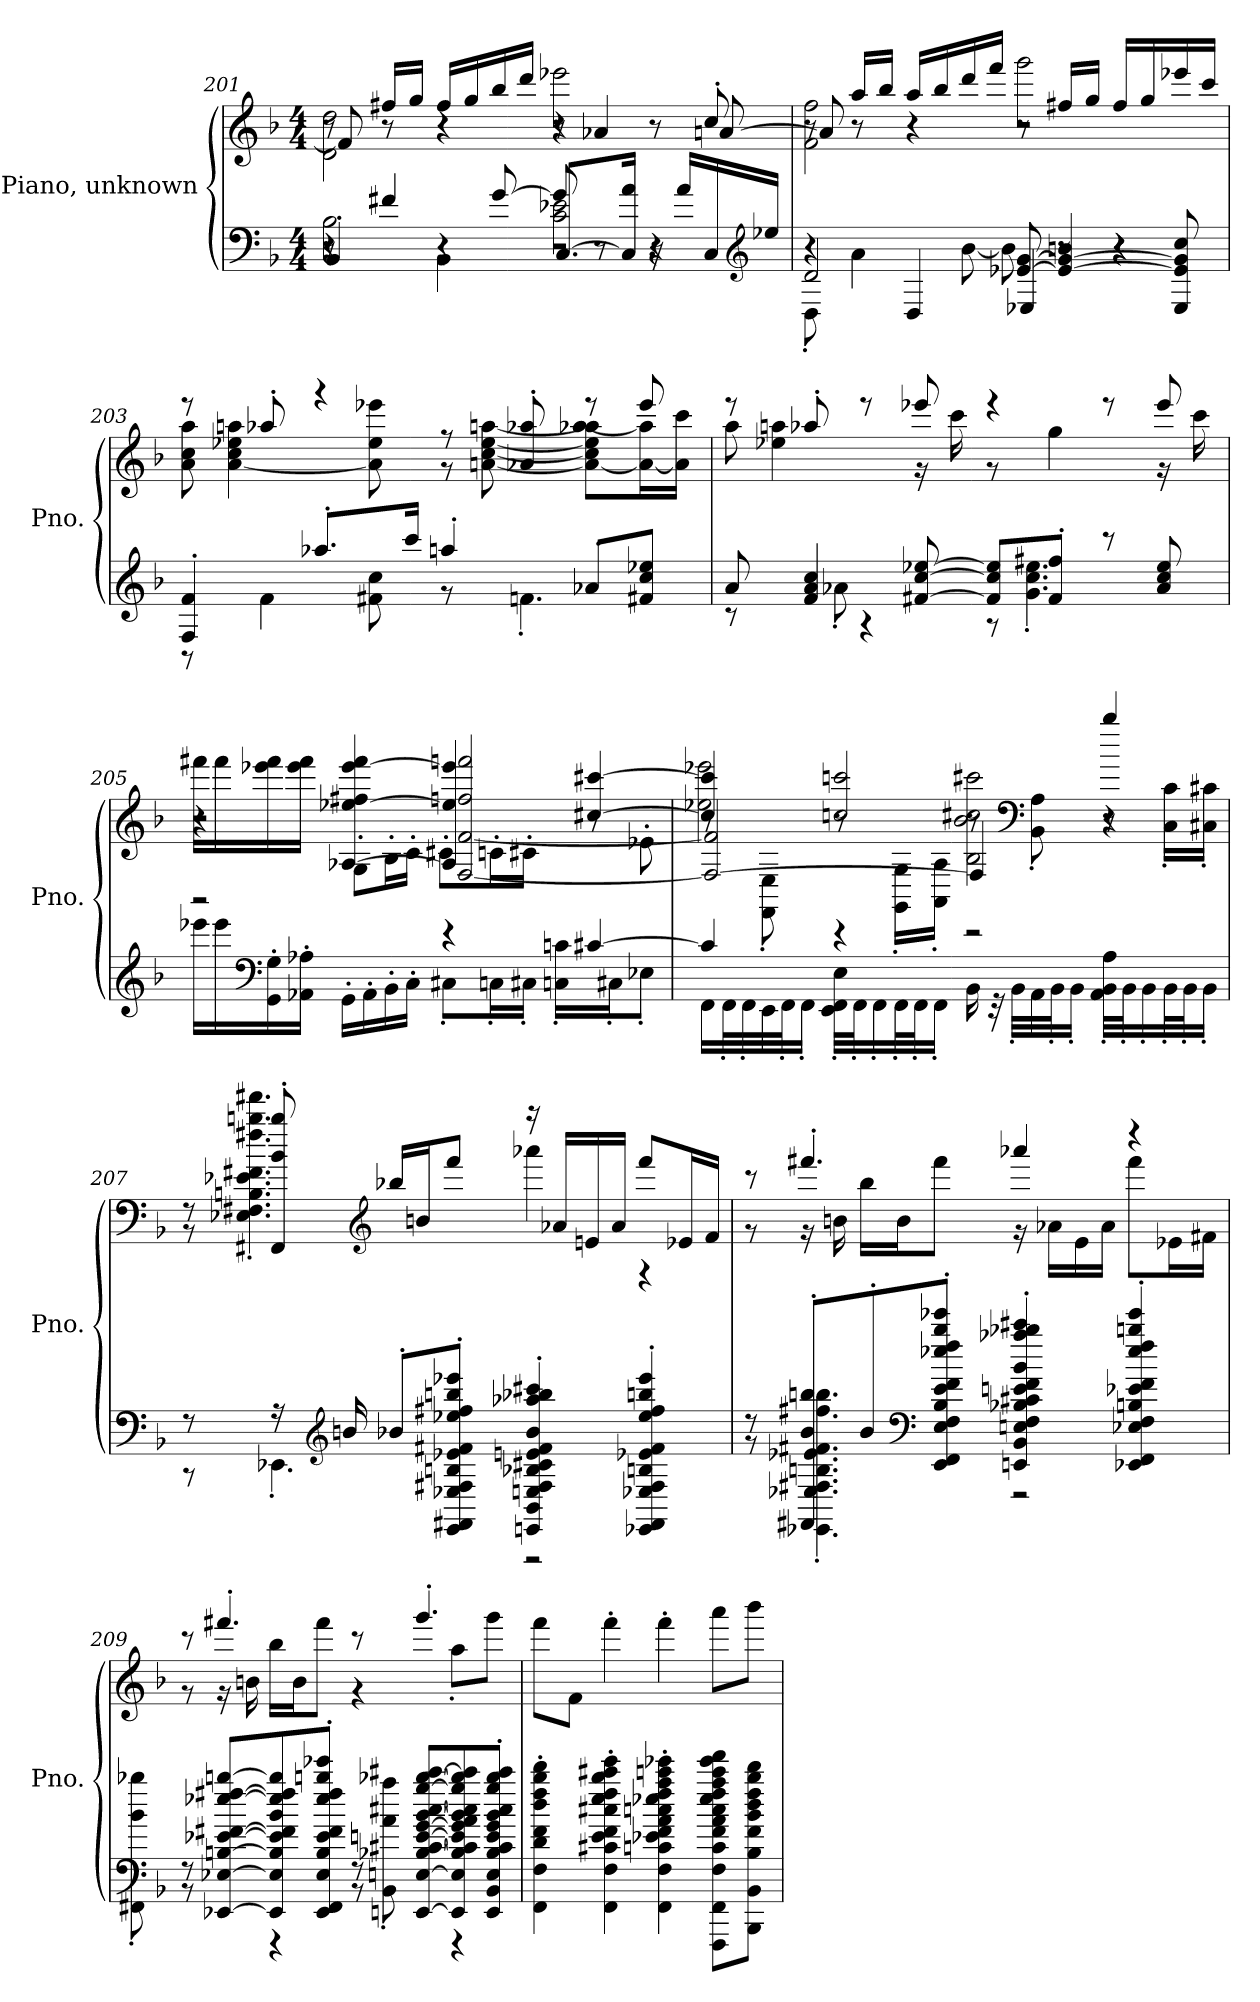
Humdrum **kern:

**kern	**kern
*part1	*part1
*staff2	*staff1
*I"Piano, unknown	*
*I'Pno.	*
!!LO:LB:g=z
*clefF4	*clefG2
*k[b-]	*k[b-]
*M4/4	*M4/4
=201	=201
*^	*^
*	*^	*	*^
*	*	*^	*	*	*
8r	2B-\	4BB-'/	4r	8r	2d\ 2dd\	8f/]
4f#X/	.	.	.	16ff#X/LL	.	8r
.	.	.	.	16gg/JJ	.	.
.	.	4r	4BB-\	16ff#/LL	.	4r
.	.	.	.	16gg/	.	.
[8g/	.	.	.	16bb-/	.	.
.	.	.	.	16ddd/JJ	.	.
8g/]	2c\ 2e-X\	[8.C/L	2r	8r	2eee-X\	4r
8r	.	.	.	4a-X/	.	.
.	.	16C/] 16a/Jk	.	.	.	.
4r	.	16r	.	.	.	8r
.	.	16a/LL	.	.	.	.
.	.	16C/	.	8cc'/	.	[8an/
*clefG2	*	*	*	*	*	*
.	.	16ee-X/JJ	.	.	.	.
*	*	*v	*v	*	*	*
=202	=202	=202	=202	=202	=202
2d/	8D'\	4r	8r	2f\ 2ff\	8a/]
.	4a\	.	16aa/LL	.	8r
.	.	.	16bb-/JJ	.	.
.	.	4D/	16aa/LL	.	4r
.	.	.	16bb-/	.	.
.	[8b-\	.	16ddd/	.	.
.	.	.	16fff/JJ	.	.
[8e-X/ [8g/	8b-\]	4E-X/	8r	2ggg\	2r
4e-/_ 4g/_ 4bn/	8r	.	16ff#X/LL	.	.
.	.	.	16gg/JJ	.	.
.	4r	4r	16ff#/LL	.	.
.	.	.	16gg/	.	.
8E-/ 8e-/] 8g/] 8cc/	.	.	16eee-X/	.	.
.	.	.	16ccc/JJ	.	.
*	*v	*v	*	*	*
*	*	*	*v	*v
!!LO:LB:g=z
=203	=203	=203	=203
4F/' 4f/'	8r	8r	8a\ 8cc\ 8aa\
.	4f\	8aa-X'/	[4a\ 4cc\ 4ee-X\ 4aan\
8.aa-X'/L	.	4r	.
.	8f#X\ 8cc\	.	8a\] 8ee-\ 8eee-X\
16ccc/Jk	.	.	.
4aan'/	8r	8r	8r
.	4.fn'\	8a-X/' 8aa-X/'	[8an\ [8cc\ [8ee-\ [8aan\
8a-X'/L	.	8r	8a\_ 8cc\] 8ee-\] [8aa-X\ 8aa\]L
8f#X/ 8cc/ 8ee-X/J	.	8eee-/	16a\_ 16aa-\]L
.	.	.	16a\] 16ccc\JJ
=204	=204	=204	=204
8a/	8r	8r	8aa\
4f/ 4a/ 4cc/	8a-X'\	8aa-X'/	4ee-X\ 4aan\
.	4r	8r	.
[8f#X/ [8cc/ [8ee-X/	.	8eee-X/	16r
.	.	.	16ccc\
8f#/] 8cc/] 8ee-/]L	8r	4r	8r
8f#/' 8ff#X/'J	4.g\' 4.cc\' 4.ee-\'	.	4gg\
8r	.	8r	.
8a-/ 8cc/ 8ee-/	.	8eee-/	16r
.	.	.	16ccc\
!!LO:PB:g=z
=205	=205	=205	=205
*	*	*	*^
2r	16eee-X\LL	4r	2r	16fff#X\LL
.	16eee-\	.	.	16fff#\
*clefF4	*	*	*	*
.	16GG\' 16G\'	.	.	16eee-X\ 16fff#\
.	16AA-X\' 16A-X\'JJ	.	.	16eee-\ 16fff#\JJ
.	16GG'\LL	[4A-X/ [4ee-X/ 4ff#X/ [4eee-/ 4fff#/	.	8G'\L
.	16AA-'\	.	.	.
.	16BB-'\	.	.	16B-'\L
.	16C'\JJ	.	.	16c'\JJ
4r	8C#X'\L	4A-/] 4ee-/] 4eee-/]	[2F/ [2f/ 2ffn/ 2fffn/	8c#X'\L
.	16Cn'\L	.	.	16cn'\L
.	16C#X'\JJ	.	.	16c#X'\JJ
[4c#X/	16Cn\' 16cn\'LL	[4cc#X/ [4ccc#X/	.	8r
.	16C#X'\J	.	.	.
.	8E-X'\J	.	.	8e-X'\
!!LO:LB:g=z
=206	=206	=206	=206	=206
*	*	*	*	*^
4c#/]	16FF\LL	4cc#/] 4ccc#/]	2ee-X\ 2eee-X\	2F/_ 2f/]	8r
.	32FF'\L	.	.	.	.
.	32FF'\	.	.	.	.
.	32EE\	.	.	.	8FF\' 8E\'
.	32FF'\J	.	.	.	.
.	16FF'\JJ	.	.	.	.
4r	32EE\' 32FF\' 32E\'LLL	2ccn/ 2cccn/	.	.	8r
.	32FF'\J	.	.	.	.
.	16FF'\	.	.	.	.
.	32FF'\L	.	.	.	16GG\' 16G\'LL
.	32FF'\J	.	.	.	.
.	16FF'\JJ	.	.	.	16AA\' 16A\'JJ
2r	16BB-\	.	2B-\ 2b-\ 2cc#X\ 2ccc#X\	4F/]	8r
.	32r	.	.	.	.
.	32BB-'\LLL	.	.	.	.
*	*	*clefF4	*	*	*
.	32AA\	.	.	.	8BB-\' 8A\'
.	32BB-'\J	.	.	.	.
.	16BB-'\JJ	.	.	.	.
.	32AA\' 32BB-\' 32A\'LLL	4bb-/	.	4r	8r
.	32BB-'\J	.	.	.	.
.	16BB-'\	.	.	.	.
.	32BB-'\L	.	.	.	16C\' 16c\'LL
.	32BB-'\J	.	.	.	.
.	16BB-'\JJ	.	.	.	16C#X\' 16c#X\'JJ
*	*	*	*v	*v	*v
!!LO:LB:g=z
=207	=207	=207	=207
8r	8r	8r	8r
16r	4.EE-X'\	8FF#X/' 8b-/' 8bb-/'	4.E-X\' 4.F#X\' 4.Bn\' 4.e-X\' 4.f#X\' 4.ff#X\' 4.bbn\' 4.fff#X\'
*clefG2	*	*	*
16bn/	.	.	.
*	*	*clefG2	*
8b-X'/L	.	16bb-X/LL	.
.	.	16bn/J	.
8EE-/' 8FF#X/' 8E-X/' 8F#X/' 8Bn/' 8e-X/' 8f#X/' 8ee-X/' 8ff#X/' 8bbn/' 8eee-X/'J	.	8fff#/J	.
4EEn/' 4BB-/' 4En/' 4F#/' 4B-X/' 4c#X/' 4en/' 4f#/' 4b-/' 4aa-X/' 4bb-X/' 4ccc#X/'	2r	16r	4aaa-X\
.	.	16a-X/LL	.
.	.	16en/	.
.	.	16a-/JJ	.
4EE-X/' 4FF#/' 4E-X/' 4F#/' 4Bn/' 4e-X/' 4f#/' 4ee-/' 4ff#/' 4bbn/' 4eee-/'	.	8fff#/L	4r
.	.	16e-X/L	.
.	.	16f#/JJ	.
!!LO:LB:g=z	!!
=208	=208	=208	=208
8r	8r	8r	8r
8FF#X/' 8b-/' 8bb-/'L	4.EE-X\' 4.E-X\' 4.F#X\' 4.Bn\' 4.e-X\' 4.f#X\' 4.ff#X\' 4.bbn\'	4.fff#X'/	16r
.	.	.	16bn\
8b-'/	.	.	16bb-\LL
.	.	.	16b\J
*clefF4	*	*	*
8EE-/' 8FF#/' 8E-/' 8F#/' 8B/' 8e-/' 8f#/' 8ee-X/' 8ff#/' 8bb/' 8eee-X/'J	.	.	8fff#\J
4EEn/' 4BB-/' 4En/' 4F#/' 4B-X/' 4c#X/' 4en/' 4f#/' 4b-/' 4aa-X/' 4bb-X/' 4ccc#X/'	2r	4aaa-X/	16r
.	.	.	16a-X\LL
.	.	.	16e\
.	.	.	16a-\JJ
4EE-X/' 4FF#/' 4E-X/' 4F#/' 4Bn/' 4e-X/' 4f#/' 4ee-/' 4ff#/' 4bbn/' 4eee-/'	.	4r	8fff#\L
.	.	.	16e-X\L
.	.	.	16f#X\JJ
=209	=209	=209	=209
8r	8r	8r	8r
[8EE-X/ [8E-X/ [8Bn/ [8e-X/ [8f#X/ [8ee-X/ [8ff#X/ [8bbn/L	8FF#X\' 8b-\' 8bb-X\'	4.fff#X'/	16r
.	.	.	16bn\
8EE-/] 8E-/] 8B/] 8e-/] 8f#/] 8b-/ 8ee-/] 8ff#/] 8bb/]	4r	.	16bb-\LL
.	.	.	16b\J
8EE-/' 8FF#/' 8E-/' 8B/' 8e-/' 8f#/' 8ee-/' 8ff#/' 8bbn/' 8eee-X/'J	.	.	8fff#\J
8r	8r	8r	4r
[8EEn/ [8En/ [8B-X/ [8c#X/ [8en/ [8g/ [8b-/ [8cc#X/ [8gg/ [8bb-X/ [8ccc#X/L	8BB-\' 8a\' 8aa\'	4.ggg'/	.
8EE/] 8E/] 8B-/] 8c#/] 8e/] 8g/] 8a/ 8b-/] 8cc#/] 8gg/] 8bb-/] 8ccc#/]	4r	.	8aa'\L
8EE/' 8BB-/' 8E/' 8B-/' 8c#/' 8e/' 8g/' 8b-/' 8cc#/' 8gg/' 8bb-/' 8ccc#/'J	.	.	8ggg\J
*v	*v	*	*
*	*v	*v
!!LO:LB:g=z
=210	=210
4FF\' 4F\' 4d\' 4f\' 4dd\' 4ff\' 4bb-\' 4ddd\'	8fff\L
.	8f\J
4FF\' 4F\' 4c#X\' 4e\' 4f\' 4cc#X\' 4ee\' 4ff\' 4bb-\' 4ccc#X\' 4eee\'	4fff'\
4FF\' 4F\' 4cn\' 4e-X\' 4f\' 4a\' 4ccn\' 4ee-X\' 4ff\' 4aa\' 4cccn\' 4eee-X\'	4fff'\
8FFF\ 8FF\ 8F\ 8c\ 8f\ 8a\ 8cc\ 8ee-\ 8ff\ 8aa\ 8ccc\ 8eee-\ 8fff\L	8aaa\L
8BBB-\ 8BB-\ 8B-\ 8f\ 8b-\ 8dd\ 8ff\ 8bb-\ 8ddd\J	8bbb-\J
=	=
*-	*-
